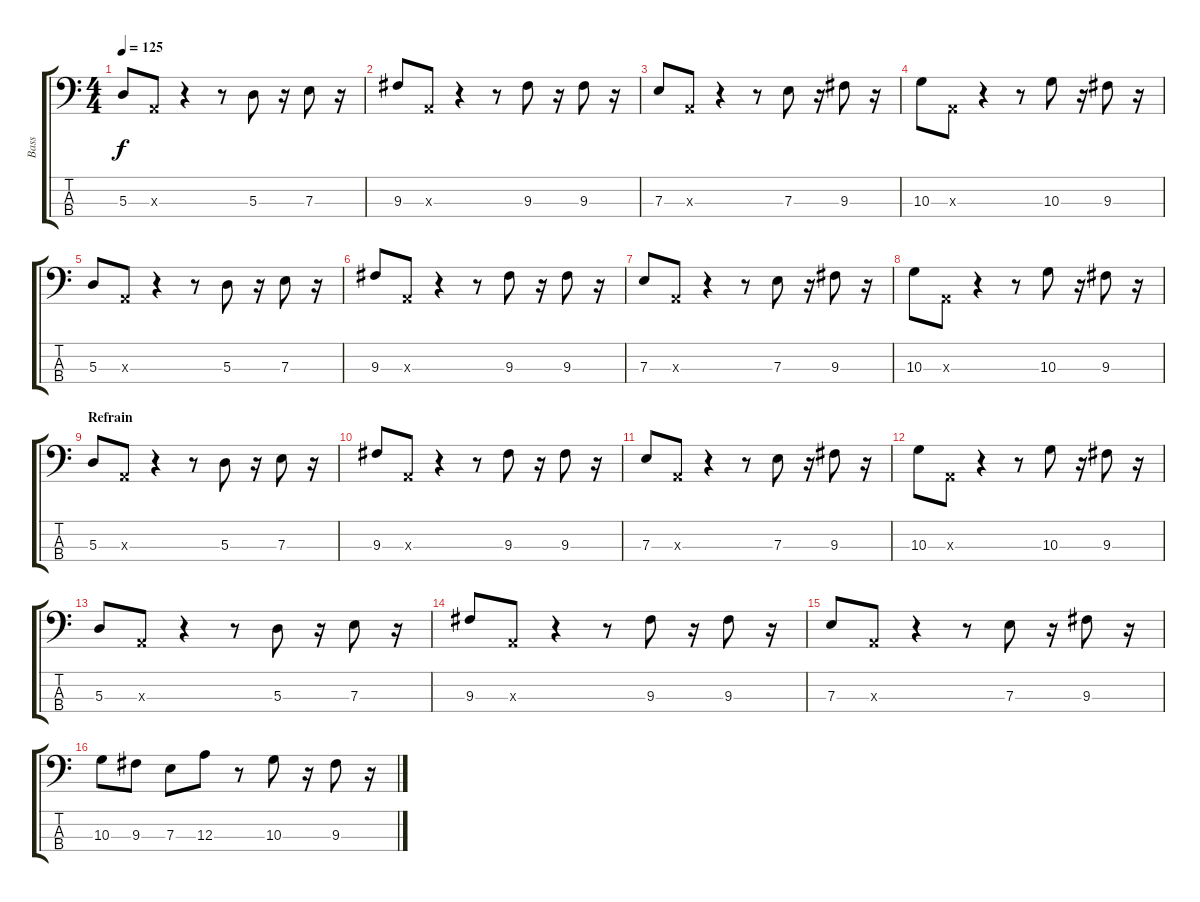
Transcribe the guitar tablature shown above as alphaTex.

\track ("Bass" "Bass") {instrument electricbassfinger}
\staff {score tabs}
\tuning (G2 D2 A1 E1) {hide}
\ts (4 4)
\tempo 125
\clef f4
\ks c
5.3.8{dy f} 0.3{x}.8 r.4 r.8 5.3.8 r.16 7.3.8 r.16 |
9.3.8 0.3{x}.8 r.4 r.8 9.3.8 r.16 9.3.8 r.16 |
7.3.8 0.3{x}.8 r.4 r.8 7.3.8 r.16 9.3.8 r.16 |
10.3.8 0.3{x}.8 r.4 r.8 10.3.8 r.16 9.3.8 r.16 |
5.3.8 0.3{x}.8 r.4 r.8 5.3.8 r.16 7.3.8 r.16 |
9.3.8 0.3{x}.8 r.4 r.8 9.3.8 r.16 9.3.8 r.16 |
7.3.8 0.3{x}.8 r.4 r.8 7.3.8 r.16 9.3.8 r.16 |
10.3.8 0.3{x}.8 r.4 r.8 10.3.8 r.16 9.3.8 r.16 |
\section ("" "Refrain")
5.3.8 0.3{x}.8 r.4 r.8 5.3.8 r.16 7.3.8 r.16 |
9.3.8 0.3{x}.8 r.4 r.8 9.3.8 r.16 9.3.8 r.16 |
7.3.8 0.3{x}.8 r.4 r.8 7.3.8 r.16 9.3.8 r.16 |
10.3.8 0.3{x}.8 r.4 r.8 10.3.8 r.16 9.3.8 r.16 |
5.3.8 0.3{x}.8 r.4 r.8 5.3.8 r.16 7.3.8 r.16 |
9.3.8 0.3{x}.8 r.4 r.8 9.3.8 r.16 9.3.8 r.16 |
7.3.8 0.3{x}.8 r.4 r.8 7.3.8 r.16 9.3.8 r.16 |
10.3.8 9.3.8 7.3.8 12.3.8 r.8 10.3.8 r.16 9.3.8 r.16
